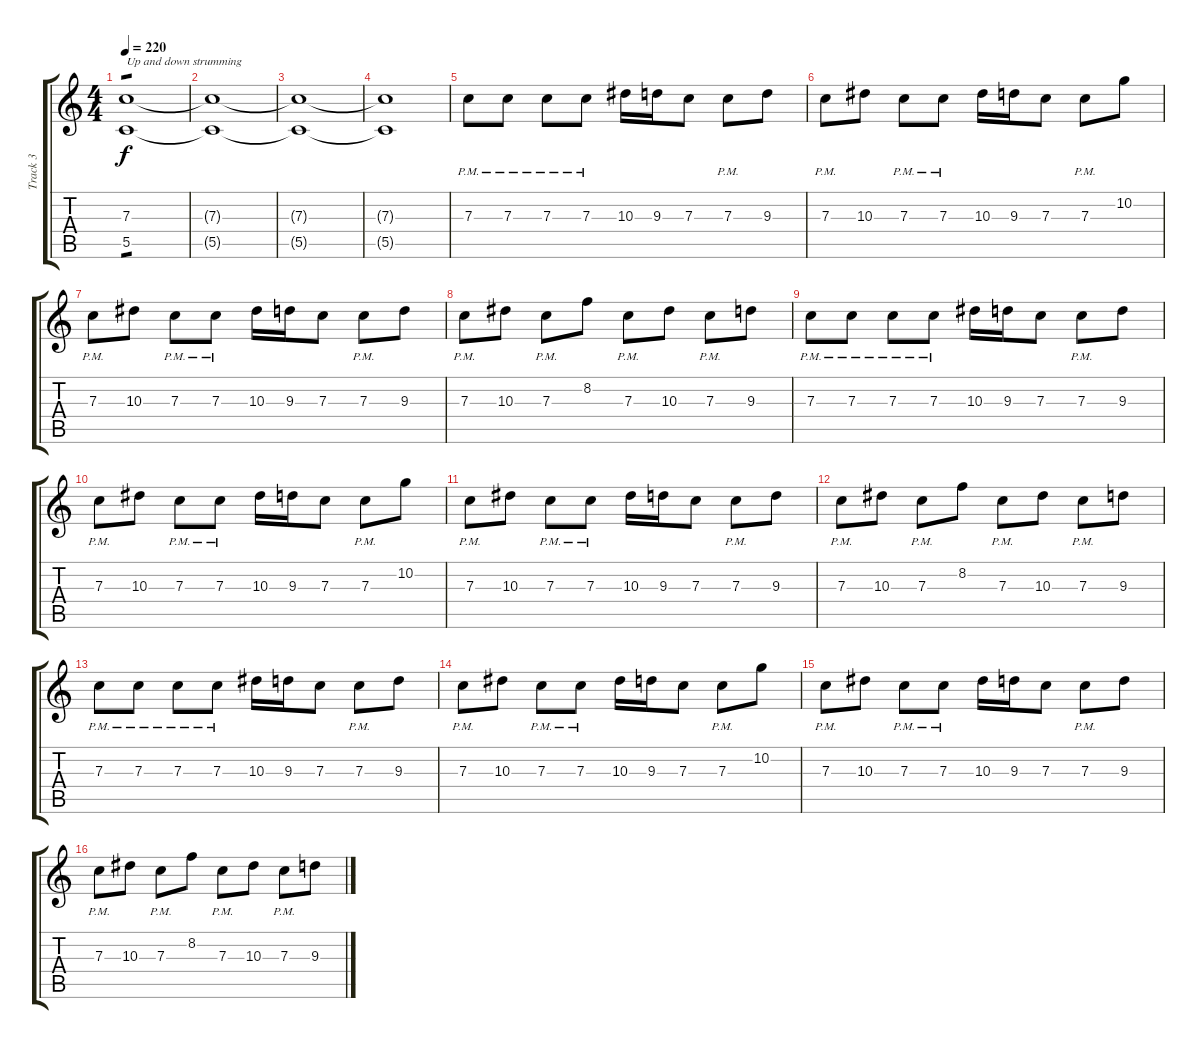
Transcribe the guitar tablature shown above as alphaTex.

\track ("Track 3" "Track 3") {instrument distortionguitar}
\staff {score tabs}
\tuning (D4 A3 F3 C3 G2 C2) {hide}
\ts (4 4)
\tempo 220
\clef g2
\ks c
(7.3 5.5).1{txt "Up and down strumming" tp 1 dy f volume 16} |
(7.3{t} 5.5{t}).1 |
(7.3{t} 5.5{t}).1 |
(7.3{t} 5.5{t}).1 |
7.3{pm}.8 7.3{pm}.8 7.3{pm}.8 7.3{pm}.8 10.3.16 9.3.16 7.3.8 7.3{pm}.8 9.3.8 |
7.3{pm}.8 10.3.8 7.3{pm}.8 7.3{pm}.8 10.3.16 9.3.16 7.3.8 7.3{pm}.8 10.2.8 |
7.3{pm}.8 10.3.8 7.3{pm}.8 7.3{pm}.8 10.3.16 9.3.16 7.3.8 7.3{pm}.8 9.3.8 |
7.3{pm}.8 10.3.8 7.3{pm}.8 8.2.8 7.3{pm}.8 10.3.8 7.3{pm}.8 9.3.8 |
7.3{pm}.8 7.3{pm}.8 7.3{pm}.8 7.3{pm}.8 10.3.16 9.3.16 7.3.8 7.3{pm}.8 9.3.8 |
7.3{pm}.8 10.3.8 7.3{pm}.8 7.3{pm}.8 10.3.16 9.3.16 7.3.8 7.3{pm}.8 10.2.8 |
7.3{pm}.8 10.3.8 7.3{pm}.8 7.3{pm}.8 10.3.16 9.3.16 7.3.8 7.3{pm}.8 9.3.8 |
7.3{pm}.8 10.3.8 7.3{pm}.8 8.2.8 7.3{pm}.8 10.3.8 7.3{pm}.8 9.3.8 |
7.3{pm}.8 7.3{pm}.8 7.3{pm}.8 7.3{pm}.8 10.3.16 9.3.16 7.3.8 7.3{pm}.8 9.3.8 |
7.3{pm}.8 10.3.8 7.3{pm}.8 7.3{pm}.8 10.3.16 9.3.16 7.3.8 7.3{pm}.8 10.2.8 |
7.3{pm}.8 10.3.8 7.3{pm}.8 7.3{pm}.8 10.3.16 9.3.16 7.3.8 7.3{pm}.8 9.3.8 |
7.3{pm}.8 10.3.8 7.3{pm}.8 8.2.8 7.3{pm}.8 10.3.8 7.3{pm}.8 9.3.8
